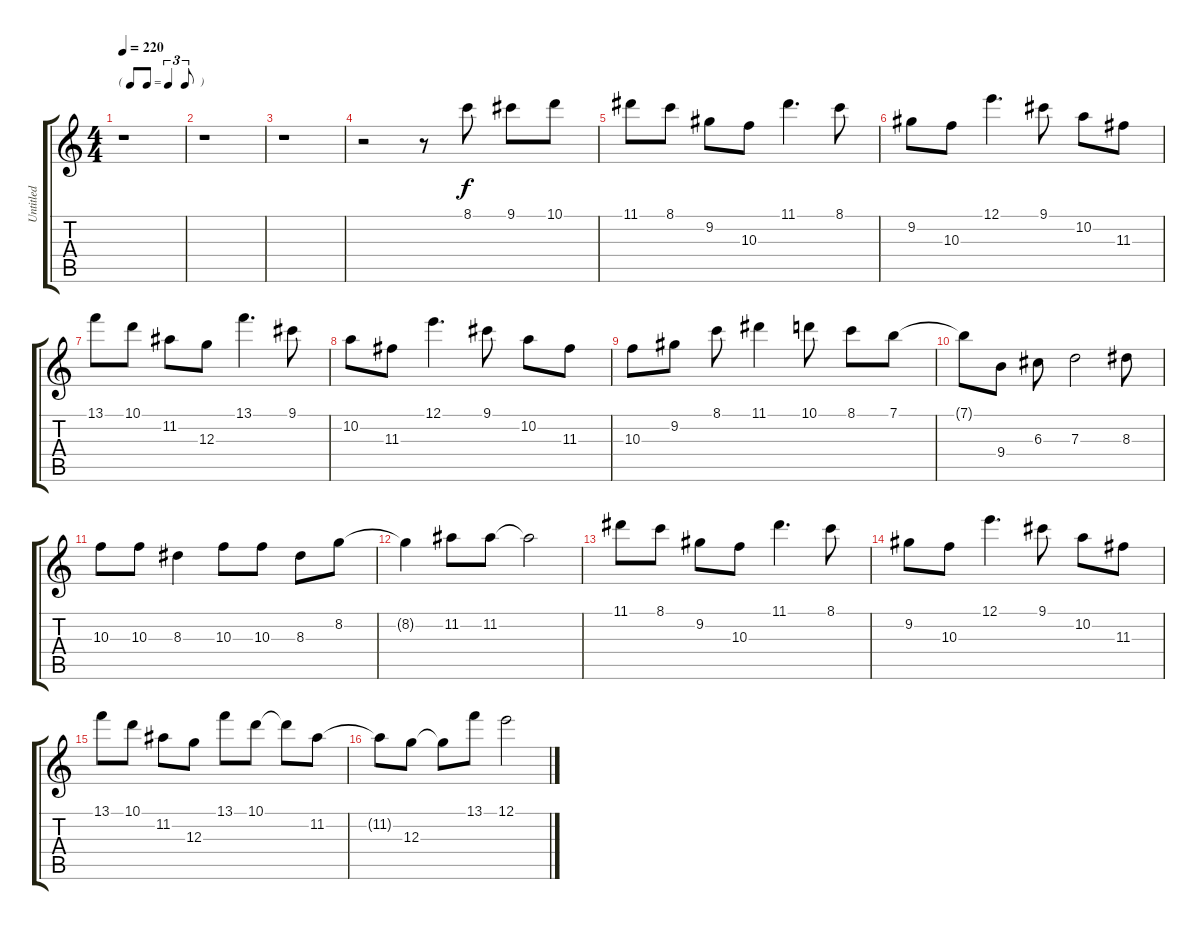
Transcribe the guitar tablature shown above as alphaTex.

\track ("Untitled" "Untitled") {instrument acousticguitarnylon}
\staff {score tabs}
\tuning (E4 B3 G3 D3 A2 E2) {hide}
\ts (4 4)
\tf triplet8th
\tempo 220
\clef g2
\ks c
r.1{dy f instrument acousticguitarnylon} |
r.1 |
r.1 |
r.2 r.8 8.1.8 9.1.8 10.1.8 |
11.1.8 8.1.8 9.2.8 10.3.8 11.1.4{d} 8.1.8 |
9.2.8 10.3.8 12.1.4{d} 9.1.8 10.2.8 11.3.8 |
13.1.8 10.1.8 11.2.8 12.3.8 13.1.4{d} 9.1.8 |
10.2.8 11.3.8 12.1.4{d} 9.1.8 10.2.8 11.3.8 |
10.3.8 9.2.8 8.1.8 11.1.4 10.1.8 8.1.8 7.1.8 |
7.1{t}.8 9.4.8 6.3.8 7.3.2 8.3.8 |
10.3.8 10.3.8 8.3.4 10.3.8 10.3.8 8.3.8 8.2.8 |
8.2{t}.4 11.2.8 11.2.8 11.2{t}.2 |
11.1.8 8.1.8 9.2.8 10.3.8 11.1.4{d} 8.1.8 |
9.2.8 10.3.8 12.1.4{d} 9.1.8 10.2.8 11.3.8 |
13.1.8 10.1.8 11.2.8 12.3.8 13.1.8 10.1.8 10.1{t}.8 11.2.8 |
11.2{t}.8 12.3.8 12.3{t}.8 13.1.8 12.1.2
